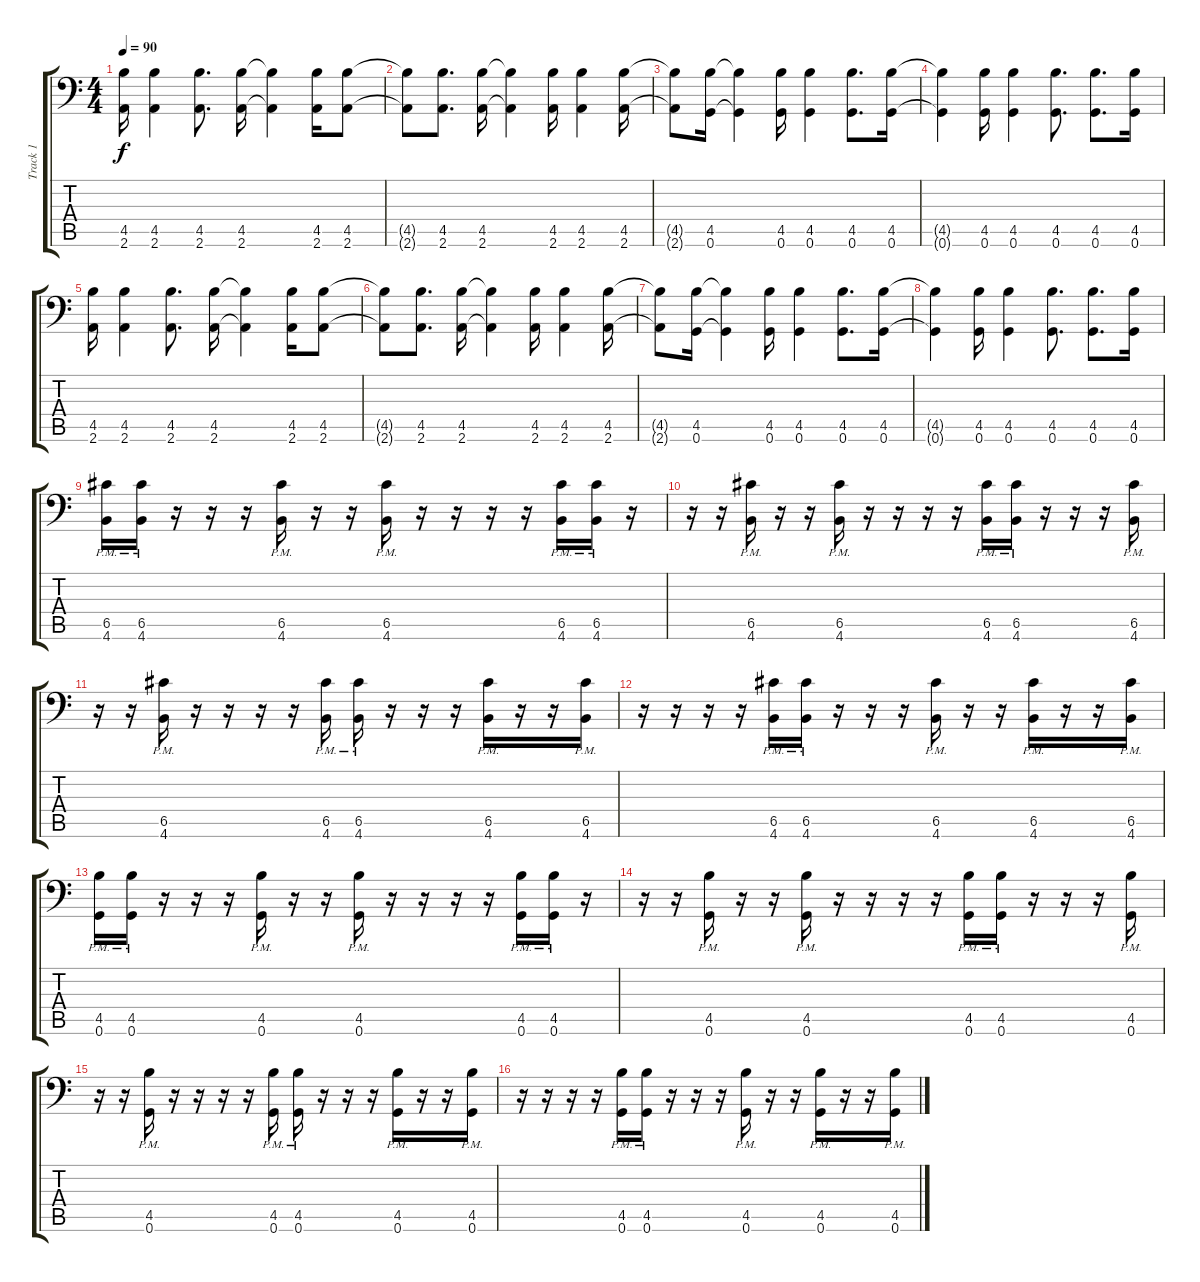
\track ("Track 1" "Track 1") {instrument distortionguitar}
\staff {score tabs}
\tuning (D4 A3 F3 C3 G2 G1) {hide}
\ts (4 4)
\tempo 90
\clef f4
\ks c
(4.5 2.6).16{dy f} (4.5 2.6).4 (4.5 2.6).8{d} (4.5 2.6).16 (4.5{t} 2.6{t}).4 (4.5 2.6).16 (4.5 2.6).8 |
(4.5{t} 2.6{t}).8 (4.5 2.6).8{d} (4.5 2.6).16 (4.5{t} 2.6{t}).4 (4.5 2.6).16 (4.5 2.6).4 (4.5 2.6).16 |
(4.5{t} 2.6{t}).8 (4.5 0.6).16 (4.5{t} 0.6{t}).4 (4.5 0.6).16 (4.5 0.6).4 (4.5 0.6).8{d} (4.5 0.6).16 |
(4.5{t} 0.6{t}).4 (4.5 0.6).16 (4.5 0.6).4 (4.5 0.6).8{d} (4.5 0.6).8{d} (4.5 0.6).16 |
(4.5 2.6).16 (4.5 2.6).4 (4.5 2.6).8{d} (4.5 2.6).16 (4.5{t} 2.6{t}).4 (4.5 2.6).16 (4.5 2.6).8 |
(4.5{t} 2.6{t}).8 (4.5 2.6).8{d} (4.5 2.6).16 (4.5{t} 2.6{t}).4 (4.5 2.6).16 (4.5 2.6).4 (4.5 2.6).16 |
(4.5{t} 2.6{t}).8 (4.5 0.6).16 (4.5{t} 0.6{t}).4 (4.5 0.6).16 (4.5 0.6).4 (4.5 0.6).8{d} (4.5 0.6).16 |
(4.5{t} 0.6{t}).4 (4.5 0.6).16 (4.5 0.6).4 (4.5 0.6).8{d} (4.5 0.6).8{d} (4.5 0.6).16 |
(6.5{pm} 4.6{pm}).16 (6.5{pm} 4.6{pm}).16 r.16 r.16 r.16 (6.5{pm} 4.6{pm}).16 r.16 r.16 (6.5{pm} 4.6{pm}).16 r.16 r.16 r.16 r.16 (6.5{pm} 4.6{pm}).16 (6.5{pm} 4.6{pm}).16 r.16 |
r.16 r.16 (6.5{pm} 4.6{pm}).16 r.16 r.16 (6.5{pm} 4.6{pm}).16 r.16 r.16 r.16 r.16 (6.5{pm} 4.6{pm}).16 (6.5{pm} 4.6{pm}).16 r.16 r.16 r.16 (6.5{pm} 4.6{pm}).16 |
r.16 r.16 (6.5{pm} 4.6{pm}).16 r.16 r.16 r.16 r.16 (6.5{pm} 4.6{pm}).16 (6.5{pm} 4.6{pm}).16 r.16 r.16 r.16 (6.5{pm} 4.6{pm}).16 r.16 r.16 (6.5{pm} 4.6{pm}).16 |
r.16 r.16 r.16 r.16 (6.5{pm} 4.6{pm}).16 (6.5{pm} 4.6{pm}).16 r.16 r.16 r.16 (6.5{pm} 4.6{pm}).16 r.16 r.16 (6.5{pm} 4.6{pm}).16 r.16 r.16 (6.5{pm} 4.6{pm}).16 |
(4.5{pm} 0.6{pm}).16 (4.5{pm} 0.6{pm}).16 r.16 r.16 r.16 (4.5{pm} 0.6{pm}).16 r.16 r.16 (4.5{pm} 0.6{pm}).16 r.16 r.16 r.16 r.16 (4.5{pm} 0.6{pm}).16 (4.5{pm} 0.6{pm}).16 r.16 |
r.16 r.16 (4.5{pm} 0.6{pm}).16 r.16 r.16 (4.5{pm} 0.6{pm}).16 r.16 r.16 r.16 r.16 (4.5{pm} 0.6{pm}).16 (4.5{pm} 0.6{pm}).16 r.16 r.16 r.16 (4.5{pm} 0.6{pm}).16 |
r.16 r.16 (4.5{pm} 0.6{pm}).16 r.16 r.16 r.16 r.16 (4.5{pm} 0.6{pm}).16 (4.5{pm} 0.6{pm}).16 r.16 r.16 r.16 (4.5{pm} 0.6{pm}).16 r.16 r.16 (4.5{pm} 0.6{pm}).16 |
r.16 r.16 r.16 r.16 (4.5{pm} 0.6{pm}).16 (4.5{pm} 0.6{pm}).16 r.16 r.16 r.16 (4.5{pm} 0.6{pm}).16 r.16 r.16 (4.5{pm} 0.6{pm}).16 r.16 r.16 (4.5{pm} 0.6{pm}).16
